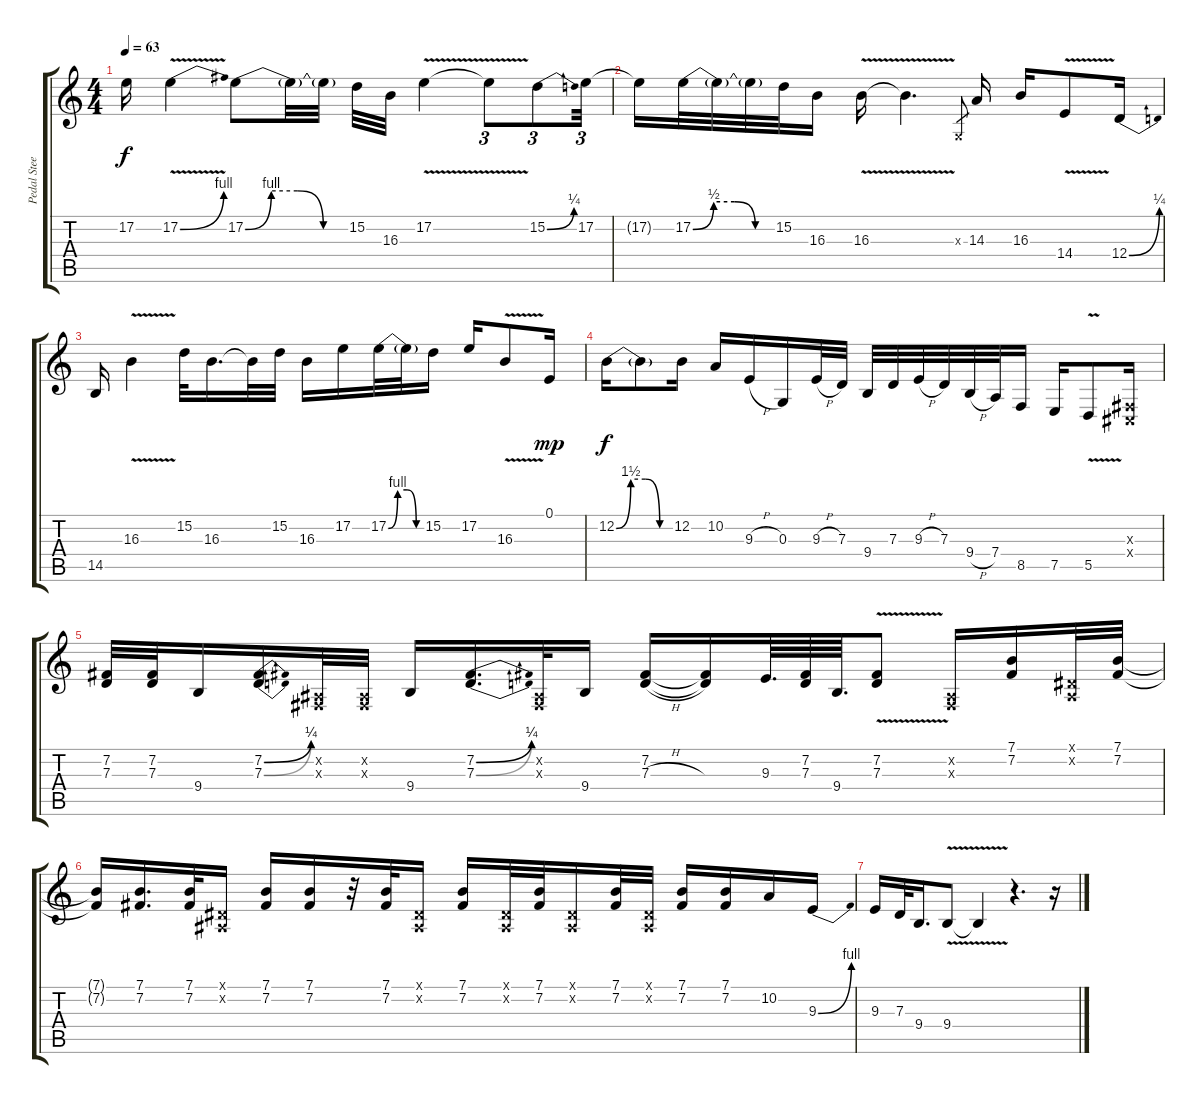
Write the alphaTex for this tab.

\track ("Pedal Steel / Solo double" "Pedal Stee") {instrument pad5bowed}
\staff {score tabs}
\tuning (E4 B3 G3 D3 A2 E2) {hide}
\ts (4 4)
\tempo 63
\clef g2
\ks c
17.2.16{dy f} 17.2{be (bend 0 0 60 4) v}.4 17.2{be (custom 0 0 15 4 30 4 45 0 60 0)}.8 17.2{t}.32 17.2{t}.32 15.2.32 16.3.32 17.2{v}.4 17.2{t}.8{tu (3 2)} 15.2{be (bend 0 0 60 1)}.8{tu (3 2)} 17.2.32{tu (3 2)} |
17.2{t}.16 17.2{be (custom 0 0 15 2 30 2 45 0 60 0)}.32 17.2{t}.32 17.2{t}.32 15.2.32 16.3.16 16.3{v}.16 16.3{t}.4{d} 0.3{x}.8{gr} 14.3.16 16.3.16 14.4{v}.8 12.4{be (bend 0 0 60 1)}.16 |
14.5.16 16.3{v}.4 15.2.32 16.3.16{d} 16.3{t}.32 15.2.32 16.3.16 17.2.16 17.2{be (custom 0 0 15 4 30 4 45 0 60 0)}.32 17.2{t}.32 15.2.16 17.2.16 16.3{v}.8 0.1.16{dy mp} |
12.2{be (custom 0 0 15 6 30 6 45 0 60 0)}.16{dy f} 12.2{t}.8{volume 2} 12.2.16 10.2.16 9.3{h}.16 0.3.16 9.3{h}.32 7.3.32 9.4.32 7.3.32 9.3{h}.32 7.3.32 9.4{h}.32 7.4.32 8.5.16 7.5.16 5.5{v}.8 (-1.3{x} -1.4{x}).16 |
(7.2 7.3).32 (7.2 7.3).32 9.4.16 (7.2{be (bend 0 0 60 1)} 7.3{be (bend 0 0 60 1)}).16 (-1.2{x} -1.3{x}).32 (-1.2{x} -1.3{x}).32 9.4.16 (7.2{be (bend 0 0 60 1)} 7.3{be (bend 0 0 60 1)}).16{d} (-1.2{x} -1.3{x}).32 9.4.16 (7.2 7.3{h}).16 (7.2{t} 7.3{t}).16 9.3.64{d} (7.2 7.3).64 9.4.64{d} (7.2{v} 7.3{v}).8 (-1.2{x} -1.3{x}).16 (7.1 7.2).16 (-1.1{x} -1.2{x}).32 (7.1 7.2).32 |
(7.1{t} 7.2{t}).16 (7.1 7.2).16{d volume 0} (7.1 7.2).32 (-1.1{x} -1.2{x}).16 (7.1 7.2).16 (7.1 7.2).16 r.32 (7.1 7.2).32 (-1.1{x} -1.2{x}).16 (7.1 7.2).16 (-1.1{x} -1.2{x}).32 (7.1 7.2).32 (-1.1{x} -1.2{x}).16 (7.1 7.2).32 (-1.1{x} -1.2{x}).32 (7.1 7.2).16 (7.1 7.2).16 10.2.16 9.3{be (bend 0 0 60 4)}.16 |
9.3.16 7.3.32 9.4.16{d} 9.4{v}.8 9.4{t}.4 r.4{d} r.16
